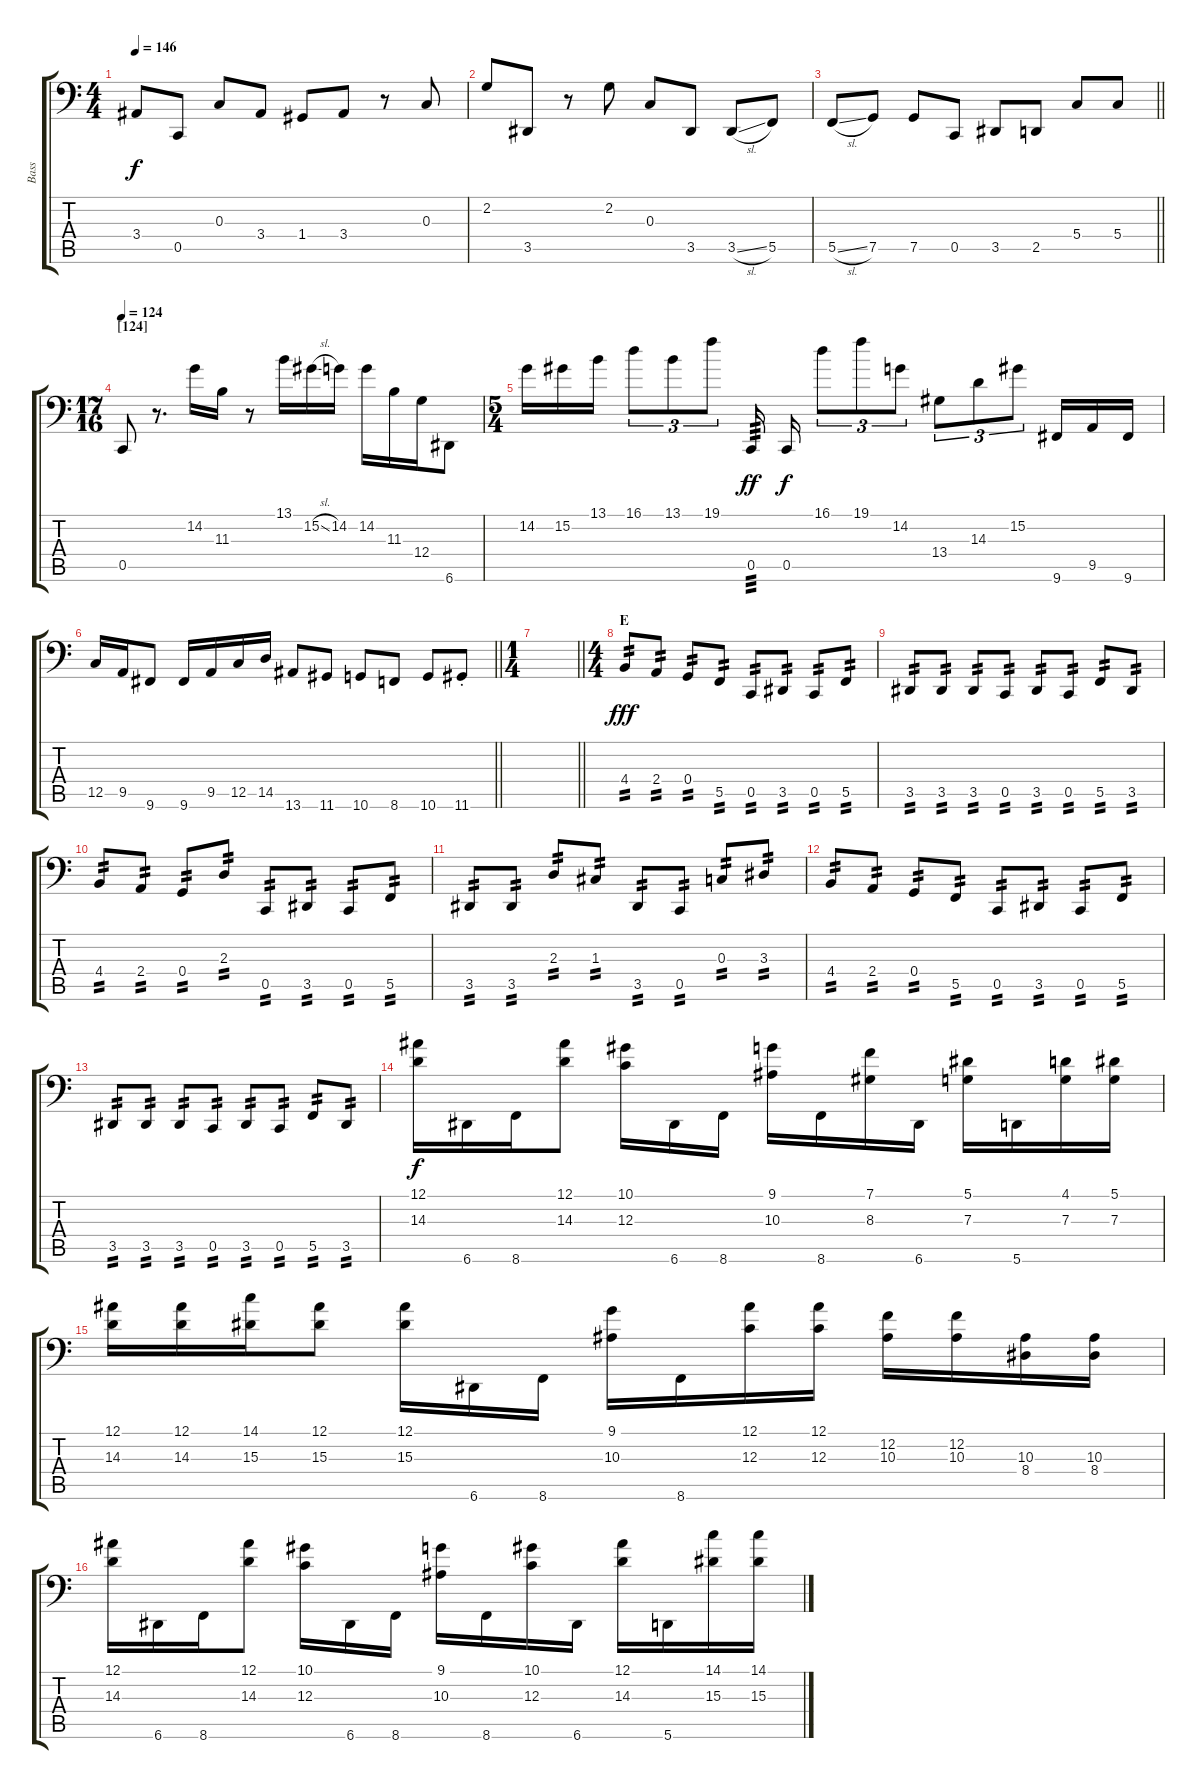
\track ("Bass" "Bass") {instrument electricbasspick}
\staff {score tabs}
\tuning (Bb2 F2 C2 G1 C1 A0) {hide}
\ts (4 4)
\tempo 146
\clef f4
\ks c
3.4.8{dy f} 0.5.8 0.3.8 3.4.8 1.4.8 3.4.8 r.8 0.3.8 |
2.2.8 3.5.8 r.8 2.2.8 0.3.8 3.5.8 3.5{sl}.8 5.5.8 |
\barLineRight lightlight
5.5{sl}.8 7.5.8 7.5.8 0.5.8 3.5.8 2.5.8 5.4.8 5.4.8 |
\ts (17 16)
\section ("" "[124]")
\tempo 124
0.5.8 r.8{d} 14.2.16 11.3.16 r.8 13.1.16 15.2{sl}.16 14.2.16 14.2.16 11.3.16 12.4.16 6.6.8 |
\ts (5 4)
14.2.16 15.2.16 13.1.16 16.1.8{tu (3 2)} 13.1.8{tu (3 2)} 19.1.8{tu (3 2)} 0.5.16{tp 3 dy ff} 0.5.16{dy f} 16.1.8{tu (3 2)} 19.1.8{tu (3 2)} 14.2.8{tu (3 2)} 13.4.8{tu (3 2)} 14.3.8{tu (3 2)} 15.2.8{tu (3 2)} 9.6.16 9.5.16 9.6.16 |
\barLineRight lightlight
12.5.16 9.5.16 9.6.8 9.6.16 9.5.16 12.5.16 14.5.16 13.6.8 11.6.8 10.6.8 8.6.8 10.6.8 11.6{st}.8 |
\ts (1 4)
\barLineRight lightlight
|
\ts (4 4)
\section ("" "E")
4.4.8{tp 2 dy fff} 2.4.8{tp 2} 0.4.8{tp 2} 5.5.8{tp 2} 0.5.8{tp 2} 3.5.8{tp 2} 0.5.8{tp 2} 5.5.8{tp 2} |
3.5.8{tp 2} 3.5.8{tp 2} 3.5.8{tp 2} 0.5.8{tp 2} 3.5.8{tp 2} 0.5.8{tp 2} 5.5.8{tp 2} 3.5.8{tp 2} |
4.4.8{tp 2} 2.4.8{tp 2} 0.4.8{tp 2} 2.3.8{tp 2} 0.5.8{tp 2} 3.5.8{tp 2} 0.5.8{tp 2} 5.5.8{tp 2} |
3.5.8{tp 2} 3.5.8{tp 2} 2.3.8{tp 2} 1.3.8{tp 2} 3.5.8{tp 2} 0.5.8{tp 2} 0.3.8{tp 2} 3.3.8{tp 2} |
4.4.8{tp 2} 2.4.8{tp 2} 0.4.8{tp 2} 5.5.8{tp 2} 0.5.8{tp 2} 3.5.8{tp 2} 0.5.8{tp 2} 5.5.8{tp 2} |
3.5.8{tp 2} 3.5.8{tp 2} 3.5.8{tp 2} 0.5.8{tp 2} 3.5.8{tp 2} 0.5.8{tp 2} 5.5.8{tp 2} 3.5.8{tp 2} |
(12.1 14.3).16{dy f instrument slapbass1} 6.6.16 8.6.16 (12.1 14.3).8 (10.1 12.3).16 6.6.16 8.6.16 (9.1 10.3).16 8.6.16 (7.1 8.3).16 6.6.16 (5.1 7.3).16 5.6.16 (4.1 7.3).16 (5.1 7.3).16 |
(12.1 14.3).16 (12.1 14.3).16 (14.1 15.3).16 (12.1 15.3).8 (12.1 15.3).16 6.6.16 8.6.16 (9.1 10.3).16 8.6.16 (12.1 12.3).16 (12.1 12.3).16 (12.2 10.3).16 (12.2 10.3).16 (10.3 8.4).16 (10.3 8.4).16 |
(12.1 14.3).16 6.6.16 8.6.16 (12.1 14.3).8 (10.1 12.3).16 6.6.16 8.6.16 (9.1 10.3).16 8.6.16 (10.1 12.3).16 6.6.16 (12.1 14.3).16 5.6.16 (14.1 15.3).16 (14.1 15.3).16
